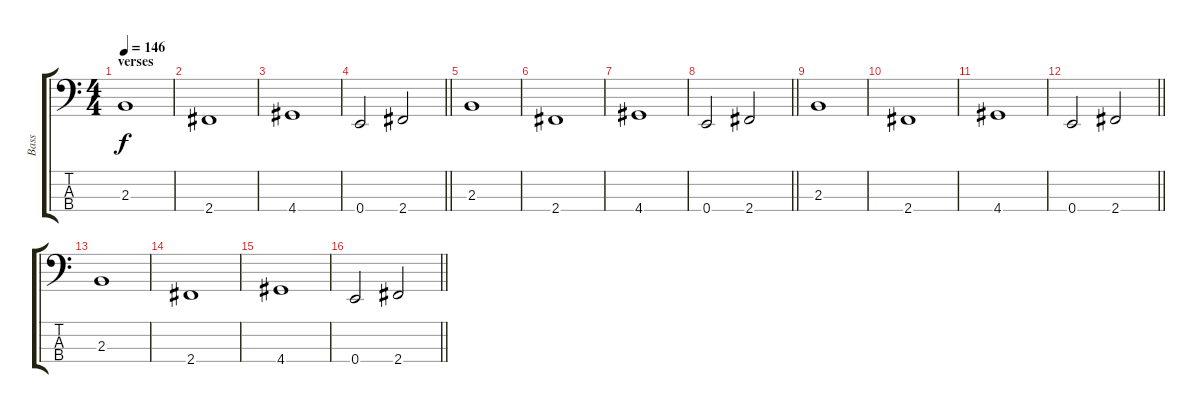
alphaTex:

\track ("Bass" "Bass") {instrument electricbassfinger}
\staff {score tabs}
\tuning (G2 D2 A1 E1) {hide}
\ts (4 4)
\section ("" "verses")
\tempo 146
\clef f4
\ks c
2.3.1{dy f} |
2.4.1 |
4.4.1 |
\barLineRight lightlight
0.4.2 2.4.2 |
2.3.1 |
2.4.1 |
4.4.1 |
\barLineRight lightlight
0.4.2 2.4.2 |
2.3.1 |
2.4.1 |
4.4.1 |
\barLineRight lightlight
0.4.2 2.4.2 |
2.3.1 |
2.4.1 |
4.4.1 |
\barLineRight lightlight
0.4.2 2.4.2
